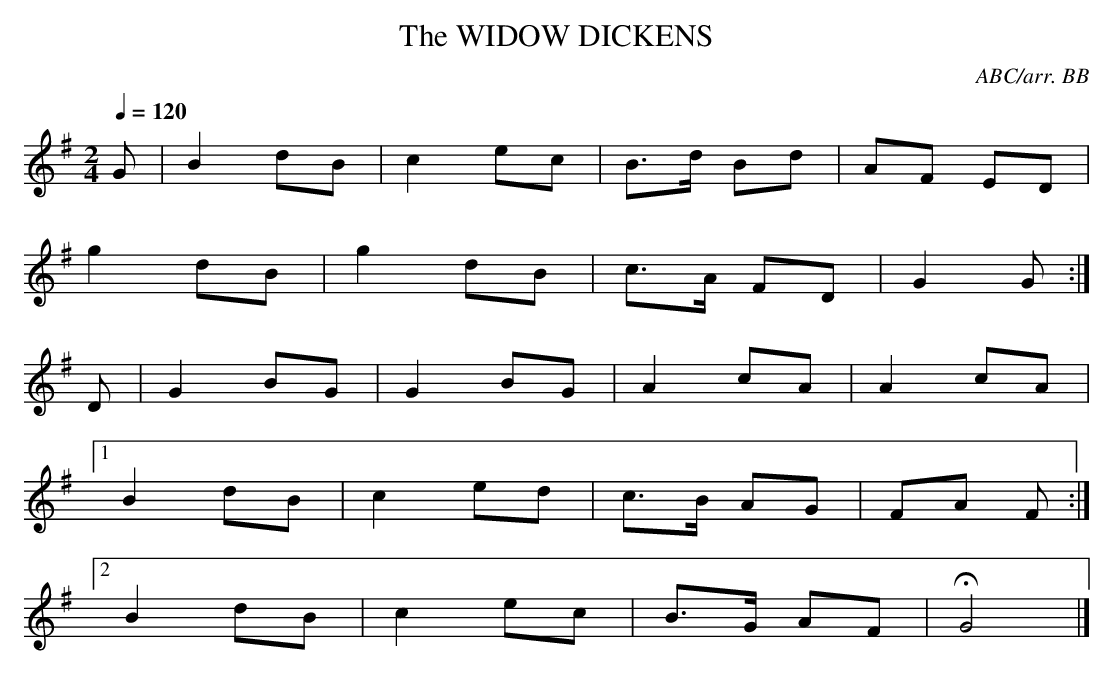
X:1
T:WIDOW DICKENS, The
C:ABC/arr. BB
Q:1/4=120
M:2/4
L:1/8
K:G
G|B2 dB|c2 ec|B>d Bd|AF ED|
g2 dB|g2 dB|c>A FD|G2 G :|
D|G2 BG|G2 BG|A2 cA|A2 cA|
[1 B2 dB|c2 ed|c>B AG|FA F :|
[2 B2 dB|c2 ec|B>G AF|HG4|]
